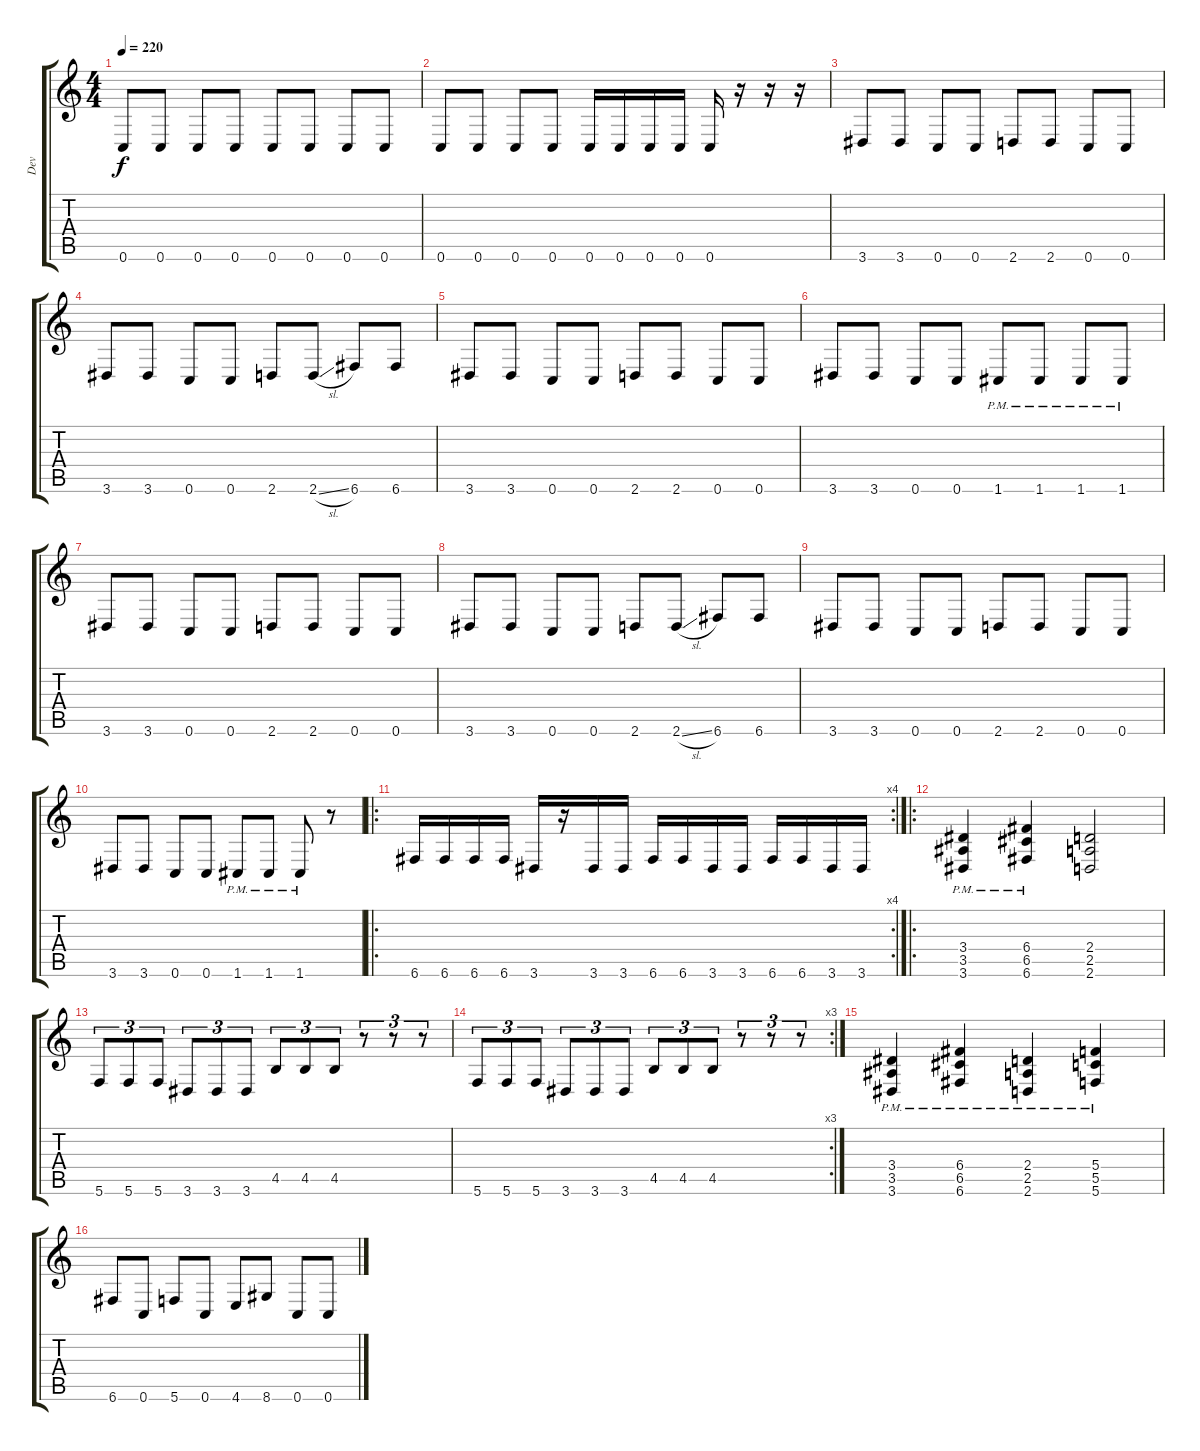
\track ("Dev" "Dev") {instrument distortionguitar}
\staff {score tabs}
\tuning (E4 C4 G3 C3 G2 C2) {hide}
\ts (4 4)
\tempo 220
\clef g2
\ks c
0.6.8{dy f} 0.6.8 0.6.8 0.6.8 0.6.8 0.6.8 0.6.8 0.6.8 |
0.6.8 0.6.8 0.6.8 0.6.8 0.6.16 0.6.16 0.6.16 0.6.16 0.6.16 r.16 r.16 r.16 |
3.6.8 3.6.8 0.6.8 0.6.8 2.6.8 2.6.8 0.6.8 0.6.8 |
3.6.8 3.6.8 0.6.8 0.6.8 2.6.8 2.6{sl}.8 6.6.8 6.6.8 |
3.6.8 3.6.8 0.6.8 0.6.8 2.6.8 2.6.8 0.6.8 0.6.8 |
3.6.8 3.6.8 0.6.8 0.6.8 1.6{pm}.8 1.6{pm}.8 1.6{pm}.8 1.6{pm}.8 |
3.6.8 3.6.8 0.6.8 0.6.8 2.6.8 2.6.8 0.6.8 0.6.8 |
3.6.8 3.6.8 0.6.8 0.6.8 2.6.8 2.6{sl}.8 6.6.8 6.6.8 |
3.6.8 3.6.8 0.6.8 0.6.8 2.6.8 2.6.8 0.6.8 0.6.8 |
3.6.8 3.6.8 0.6.8 0.6.8 1.6{pm}.8 1.6{pm}.8 1.6{pm}.8 r.8 |
\ro
\rc 4
6.6.16 6.6.16 6.6.16 6.6.16 3.6.16 r.16 3.6.16 3.6.16 6.6.16 6.6.16 3.6.16 3.6.16 6.6.16 6.6.16 3.6.16 3.6.16 |
\ro
(3.4{pm} 3.5{pm} 3.6{pm}).4 (6.4{pm} 6.5{pm} 6.6{pm}).4 (2.4 2.5 2.6).2 |
5.6.8{tu (3 2)} 5.6.8{tu (3 2)} 5.6.8{tu (3 2)} 3.6.8{tu (3 2)} 3.6.8{tu (3 2)} 3.6.8{tu (3 2)} 4.5.8{tu (3 2)} 4.5.8{tu (3 2)} 4.5.8{tu (3 2)} r.8{tu (3 2)} r.8{tu (3 2)} r.8{tu (3 2)} |
\rc 3
5.6.8{tu (3 2)} 5.6.8{tu (3 2)} 5.6.8{tu (3 2)} 3.6.8{tu (3 2)} 3.6.8{tu (3 2)} 3.6.8{tu (3 2)} 4.5.8{tu (3 2)} 4.5.8{tu (3 2)} 4.5.8{tu (3 2)} r.8{tu (3 2)} r.8{tu (3 2)} r.8{tu (3 2)} |
(3.4{pm} 3.5{pm} 3.6{pm}).4 (6.4{pm} 6.5{pm} 6.6{pm}).4 (2.4{pm} 2.5{pm} 2.6{pm}).4 (5.4{pm} 5.5{pm} 5.6{pm}).4 |
6.6.8 0.6.8 5.6.8 0.6.8 4.6.8 8.6.8 0.6.8 0.6.8
